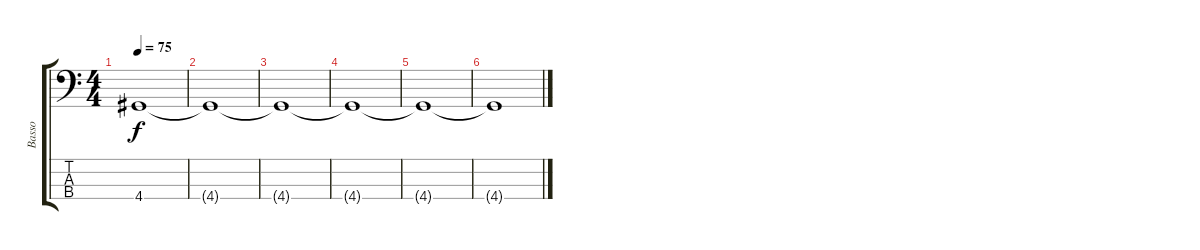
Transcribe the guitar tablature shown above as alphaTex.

\track ("Basso" "Basso") {instrument electricbasspick}
\staff {score tabs}
\tuning (G2 D2 A1 E1) {hide}
\ts (4 4)
\tempo 75
\clef f4
\ks c
4.4{t}.1{dy f} |
4.4{t}.1 |
4.4{t}.1 |
4.4{t}.1 |
4.4{t}.1 |
4.4{t}.1
